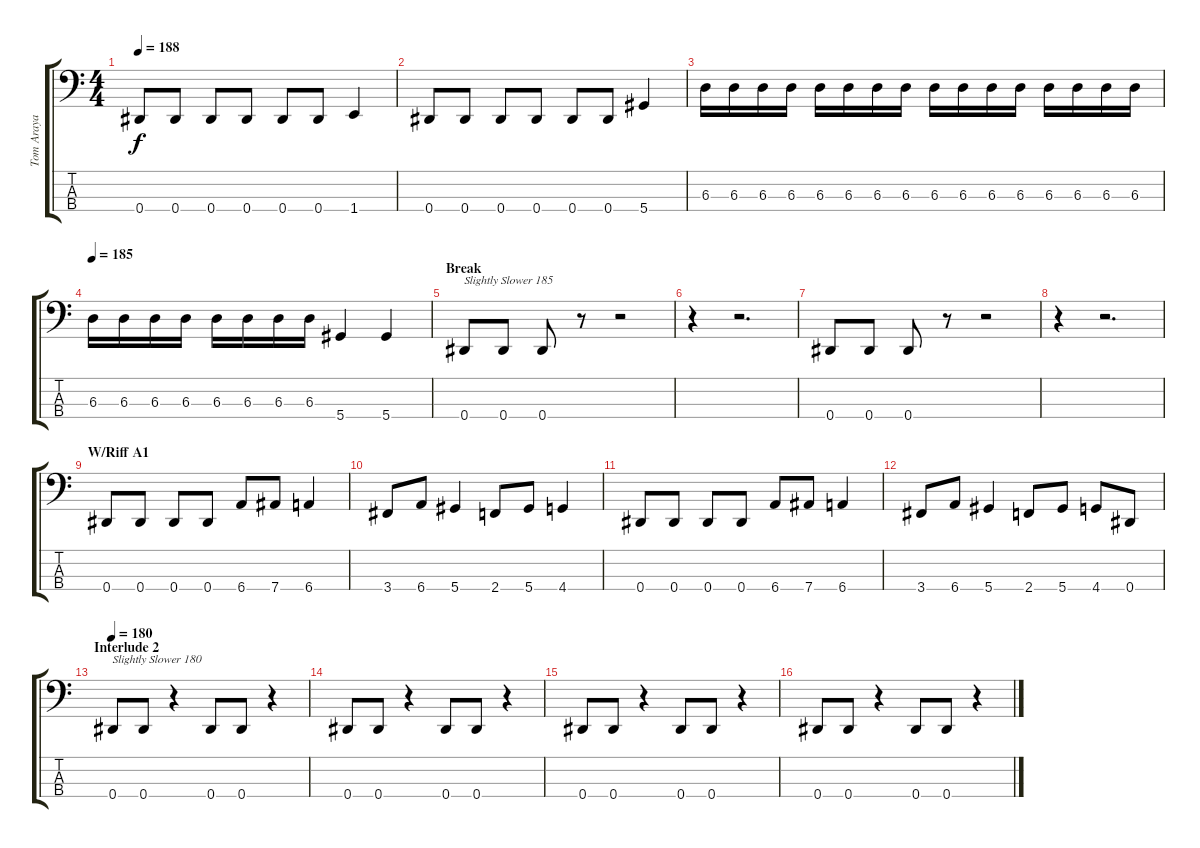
\track ("Tom Araya" "Tom Araya") {instrument electricbassfinger}
\staff {score tabs}
\tuning (Gb2 Db2 Ab1 Eb1) {hide}
\ts (4 4)
\tempo 188
\clef f4
\ks c
0.4.8{dy f} 0.4.8 0.4.8 0.4.8 0.4.8 0.4.8 1.4.4 |
0.4.8 0.4.8 0.4.8 0.4.8 0.4.8 0.4.8 5.4.4 |
6.3.16 6.3.16 6.3.16 6.3.16 6.3.16 6.3.16 6.3.16 6.3.16 6.3.16 6.3.16 6.3.16 6.3.16 6.3.16 6.3.16 6.3.16 6.3.16 |
\tempo 185
6.3.16 6.3.16 6.3.16 6.3.16 6.3.16 6.3.16 6.3.16 6.3.16 5.4.4 5.4.4 |
\section ("" "Break")
0.4.8{txt "Slightly Slower 185"} 0.4.8 0.4.8 r.8 r.2 |
r.4 r.2{d} |
0.4.8 0.4.8 0.4.8 r.8 r.2 |
r.4 r.2{d} |
\section ("" "W/Riff A1")
0.4.8 0.4.8 0.4.8 0.4.8 6.4.8 7.4.8 6.4.4 |
3.4.8 6.4.8 5.4.4 2.4.8 5.4.8 4.4.4 |
0.4.8 0.4.8 0.4.8 0.4.8 6.4.8 7.4.8 6.4.4 |
3.4.8 6.4.8 5.4.4 2.4.8 5.4.8 4.4.8 0.4.8 |
\section ("" "Interlude 2")
\tempo 180
0.4.8{txt "Slightly Slower 180"} 0.4.8 r.4 0.4.8 0.4.8 r.4 |
0.4.8 0.4.8 r.4 0.4.8 0.4.8 r.4 |
0.4.8 0.4.8 r.4 0.4.8 0.4.8 r.4 |
0.4.8 0.4.8 r.4 0.4.8 0.4.8 r.4
